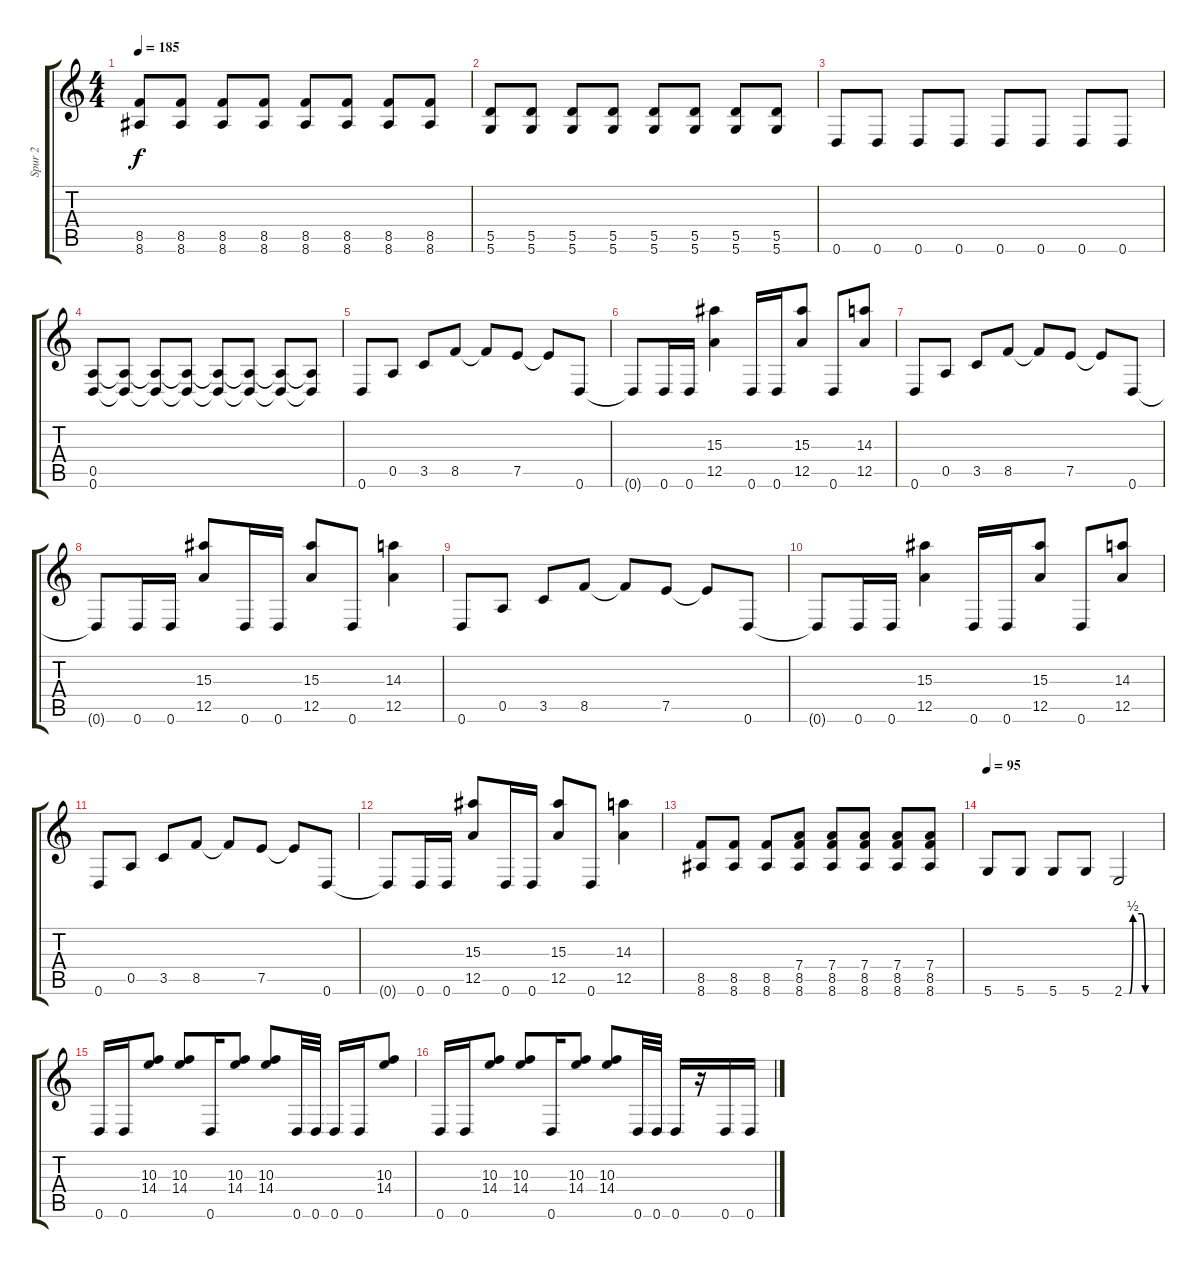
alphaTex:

\track ("Spur 2" "Spur 2") {instrument distortionguitar}
\staff {score tabs}
\tuning (E4 B3 G3 D3 A2 D2) {hide}
\ts (4 4)
\tempo 185
\clef g2
\ks c
(8.5 8.6).8{dy f} (8.5 8.6).8 (8.5 8.6).8 (8.5 8.6).8 (8.5 8.6).8 (8.5 8.6).8 (8.5 8.6).8 (8.5 8.6).8 |
(5.5 5.6).8 (5.5 5.6).8 (5.5 5.6).8 (5.5 5.6).8 (5.5 5.6).8 (5.5 5.6).8 (5.5 5.6).8 (5.5 5.6).8 |
0.6.8 0.6.8 0.6.8 0.6.8 0.6.8 0.6.8 0.6.8 0.6.8 |
(0.5 0.6).8 (0.5{t} 0.6{t}).8 (0.5{t} 0.6{t}).8 (0.5{t} 0.6{t}).8 (0.5{t} 0.6{t}).8 (0.5{t} 0.6{t}).8 (0.5{t} 0.6{t}).8 (0.5{t} 0.6{t}).8 |
0.6.8 0.5.8 3.5.8 8.5.8 8.5{t}.8 7.5.8 7.5{t}.8 0.6.8 |
0.6{t}.8 0.6.16 0.6.16 (15.3 12.5).4 0.6.16 0.6.16 (15.3 12.5).8 0.6.8 (14.3 12.5).8 |
0.6.8 0.5.8 3.5.8 8.5.8 8.5{t}.8 7.5.8 7.5{t}.8 0.6.8 |
0.6{t}.8 0.6.16 0.6.16 (15.3 12.5).8 0.6.16 0.6.16 (15.3 12.5).8 0.6.8 (14.3 12.5).4 |
0.6.8 0.5.8 3.5.8 8.5.8 8.5{t}.8 7.5.8 7.5{t}.8 0.6.8 |
0.6{t}.8 0.6.16 0.6.16 (15.3 12.5).4 0.6.16 0.6.16 (15.3 12.5).8 0.6.8 (14.3 12.5).8 |
0.6.8 0.5.8 3.5.8 8.5.8 8.5{t}.8 7.5.8 7.5{t}.8 0.6.8 |
0.6{t}.8 0.6.16 0.6.16 (15.3 12.5).8 0.6.16 0.6.16 (15.3 12.5).8 0.6.8 (14.3 12.5).4 |
(8.5 8.6).8 (8.5 8.6).8 (8.5 8.6).8 (7.4 8.5 8.6).8 (7.4 8.5 8.6).8 (7.4 8.5 8.6).8 (7.4 8.5 8.6).8 (7.4 8.5 8.6).8 |
\tempo 95
5.6.8 5.6.8 5.6.8 5.6.8 2.6{be (custom 0 0 9 0 15 2 30 2 36 0 45 0 60 0)}.2 |
0.6.16 0.6.16 (10.3 14.4).8 (10.3 14.4).8 0.6.16 (10.3 14.4).8 (10.3 14.4).8 0.6.32 0.6.32 0.6.16 0.6.16 (10.3 14.4).8 |
0.6.16 0.6.16 (10.3 14.4).8 (10.3 14.4).8 0.6.16 (10.3 14.4).8 (10.3 14.4).8 0.6.32 0.6.32 0.6.16 r.16 0.6.16 0.6.16
